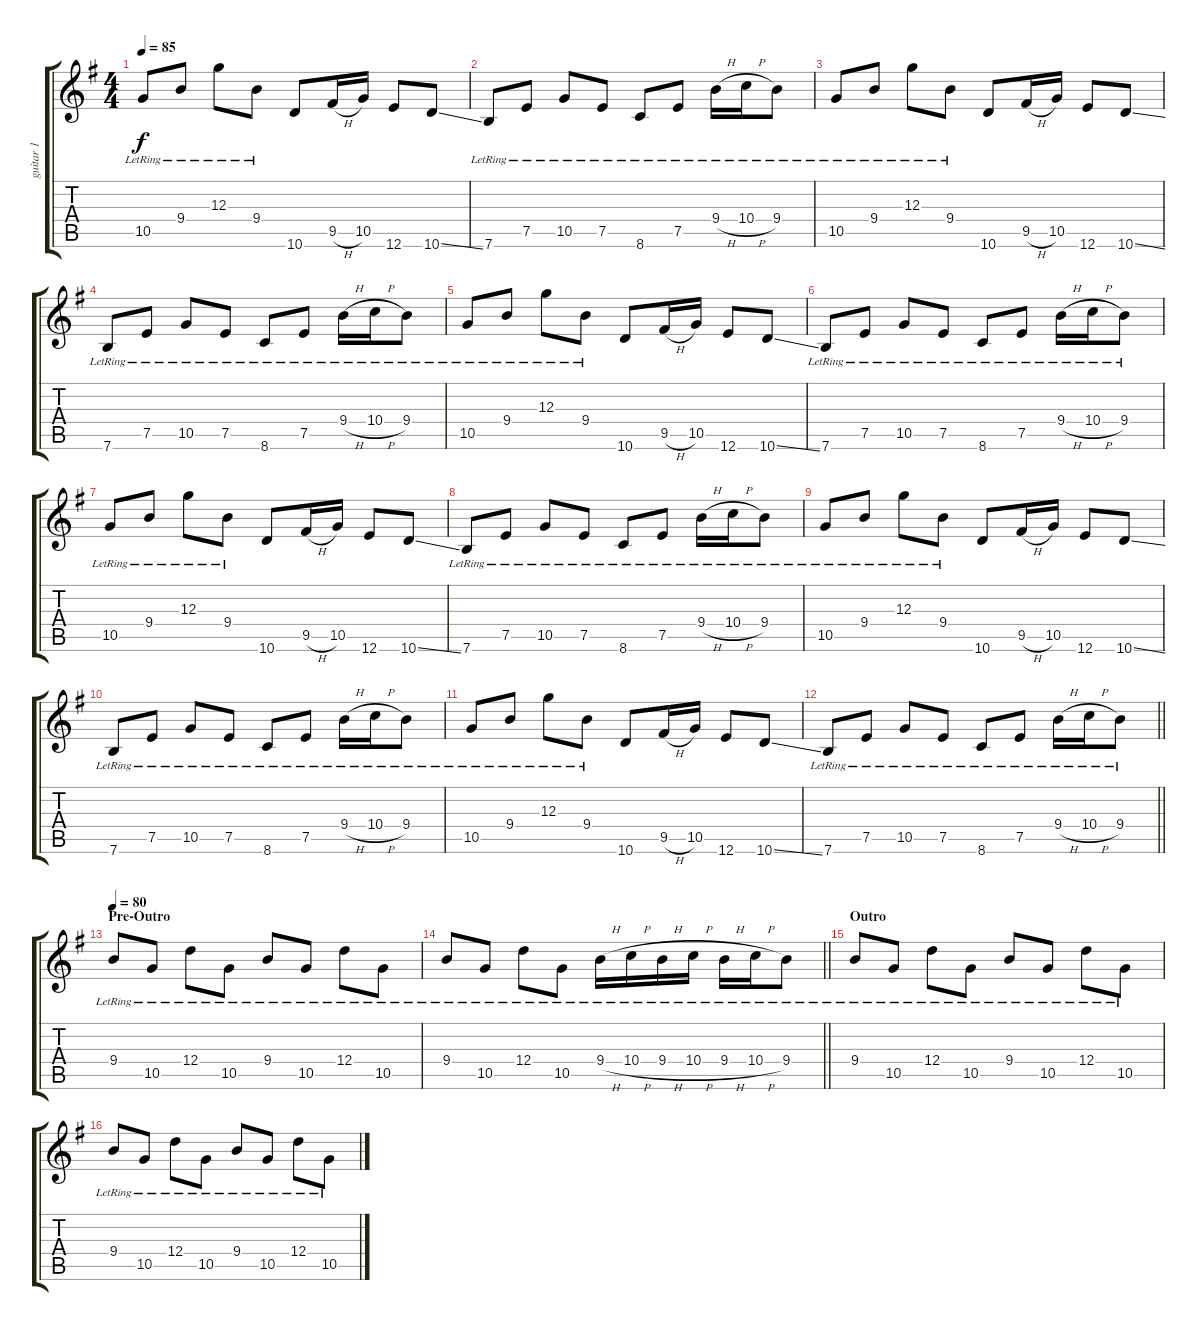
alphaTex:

\track ("guitar 1" "guitar 1") {instrument electricguitarclean}
\staff {score tabs}
\tuning (E4 B3 G3 D3 A2 E2) {hide}
\ts (4 4)
\tempo 85
\clef g2
\ks g
10.5{lr}.8{dy f} 9.4{lr}.8 12.3{lr}.8 9.4{lr}.8 10.6.8 9.5{h}.16 10.5.16 12.6.8 10.6{ss}.8 |
7.6{lr}.8 7.5{lr}.8 10.5{lr}.8 7.5{lr}.8 8.6{lr}.8 7.5{lr}.8 9.4{h lr}.16 10.4{h lr}.16 9.4{lr}.8 |
10.5{lr}.8 9.4{lr}.8 12.3{lr}.8 9.4{lr}.8 10.6.8 9.5{h}.16 10.5.16 12.6.8 10.6{ss}.8 |
7.6{lr}.8 7.5{lr}.8 10.5{lr}.8 7.5{lr}.8 8.6{lr}.8 7.5{lr}.8 9.4{h lr}.16 10.4{h lr}.16 9.4{lr}.8 |
10.5{lr}.8 9.4{lr}.8 12.3{lr}.8 9.4{lr}.8 10.6.8 9.5{h}.16 10.5.16 12.6.8 10.6{ss}.8 |
7.6{lr}.8 7.5{lr}.8 10.5{lr}.8 7.5{lr}.8 8.6{lr}.8 7.5{lr}.8 9.4{h lr}.16 10.4{h lr}.16 9.4{lr}.8 |
10.5{lr}.8 9.4{lr}.8 12.3{lr}.8 9.4{lr}.8 10.6.8 9.5{h}.16 10.5.16 12.6.8 10.6{ss}.8 |
7.6{lr}.8 7.5{lr}.8 10.5{lr}.8 7.5{lr}.8 8.6{lr}.8 7.5{lr}.8 9.4{h lr}.16 10.4{h lr}.16 9.4{lr}.8 |
10.5{lr}.8 9.4{lr}.8 12.3{lr}.8 9.4{lr}.8 10.6.8 9.5{h}.16 10.5.16 12.6.8 10.6{ss}.8 |
7.6{lr}.8 7.5{lr}.8 10.5{lr}.8 7.5{lr}.8 8.6{lr}.8 7.5{lr}.8 9.4{h lr}.16 10.4{h lr}.16 9.4{lr}.8 |
10.5{lr}.8 9.4{lr}.8 12.3{lr}.8 9.4{lr}.8 10.6.8 9.5{h}.16 10.5.16 12.6.8 10.6{ss}.8 |
\barLineRight lightlight
7.6{lr}.8 7.5{lr}.8 10.5{lr}.8 7.5{lr}.8 8.6{lr}.8 7.5{lr}.8 9.4{h lr}.16 10.4{h lr}.16 9.4{lr}.8 |
\section ("" "Pre-Outro")
\tempo 80
9.4{lr}.8 10.5{lr}.8 12.4{lr}.8 10.5{lr}.8 9.4{lr}.8 10.5{lr}.8 12.4{lr}.8 10.5{lr}.8 |
\barLineRight lightlight
9.4{lr}.8 10.5{lr}.8 12.4{lr}.8 10.5{lr}.8 9.4{h lr}.16 10.4{h lr}.16 9.4{h lr}.16 10.4{h lr}.16 9.4{h lr}.16 10.4{h lr}.16 9.4{lr}.8 |
\section ("" "Outro")
9.4{lr}.8 10.5{lr}.8 12.4{lr}.8 10.5{lr}.8 9.4{lr}.8 10.5{lr}.8 12.4{lr}.8 10.5{lr}.8 |
9.4{lr}.8 10.5{lr}.8 12.4{lr}.8 10.5{lr}.8 9.4{lr}.8 10.5{lr}.8 12.4{lr}.8 10.5{lr}.8
